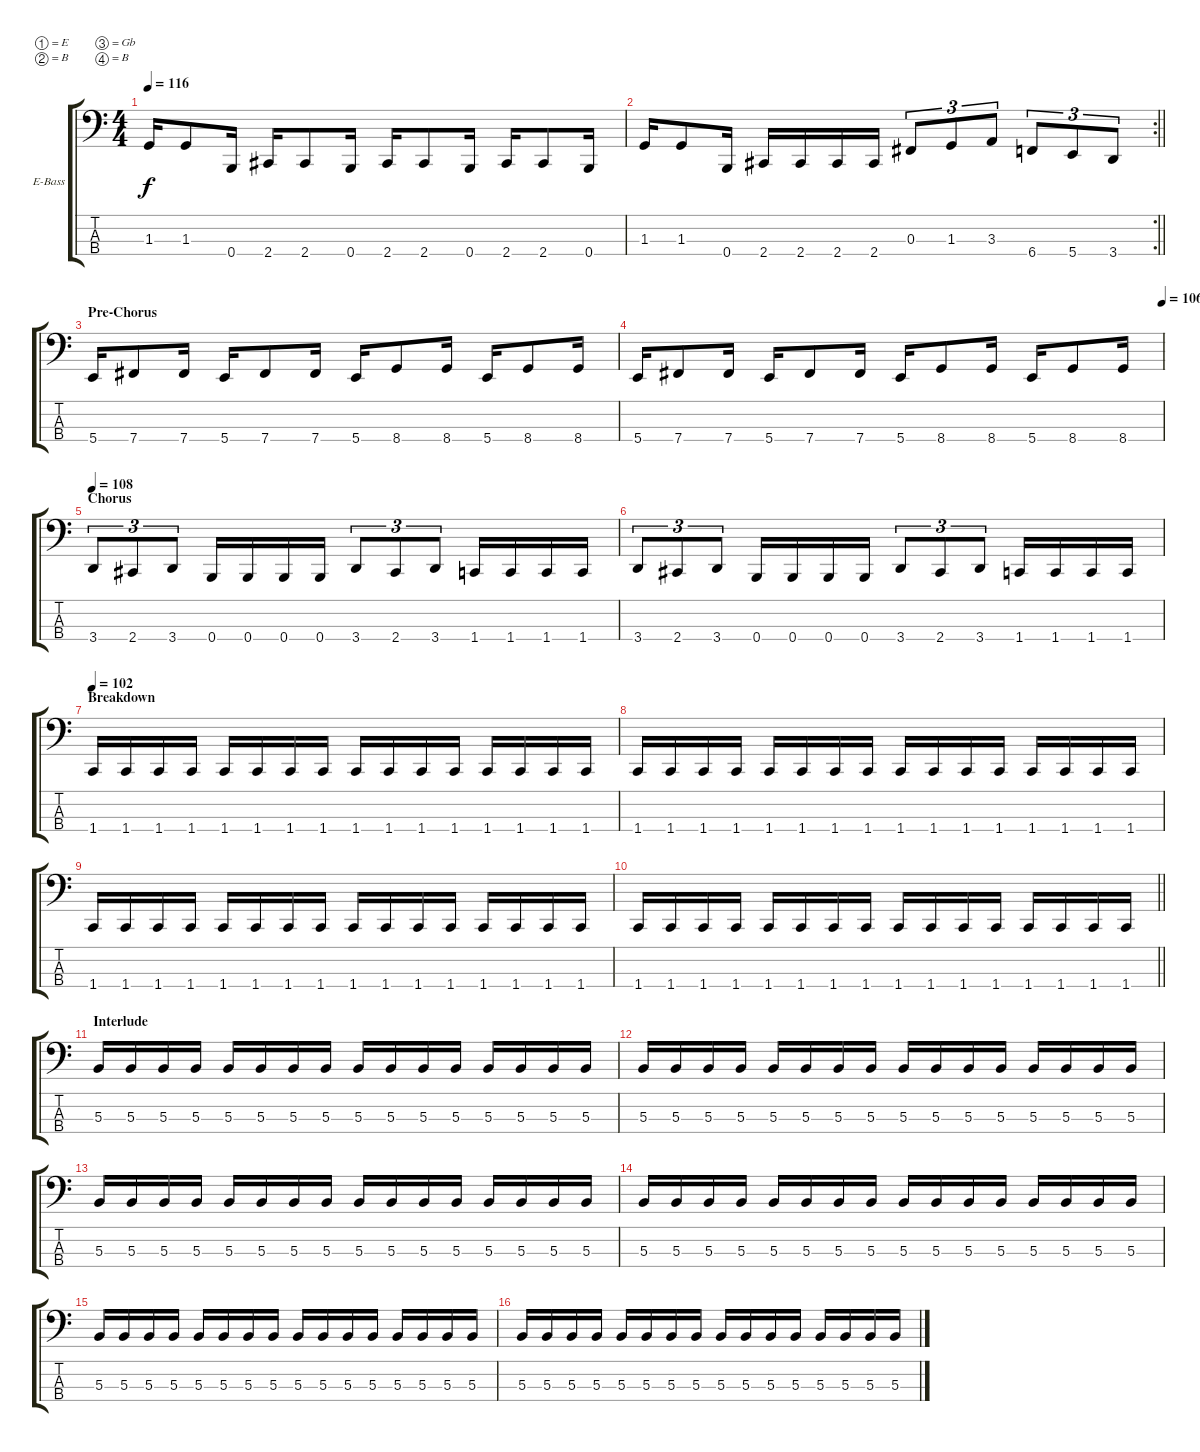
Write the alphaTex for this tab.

\bracketExtendMode groupsimilarinstruments
\firstSystemTrackNameOrientation horizontal
\otherSystemsTrackNameOrientation horizontal
\track ("Adam Duce" "E-Bass") {instrument electricbasspick}
\staff {score tabs}
\tuning (E2 B1 Gb1 B0)
\ts (4 4)
\tempo 116
\clef f4
\ks c
1.3.16{dy f} 1.3.8 0.4.16 2.4.16 2.4.8 0.4.16 2.4.16 2.4.8 0.4.16 2.4.16 2.4.8 0.4.16 |
\rc 2
\barLineRight lightlight
1.3.16 1.3.8 0.4.16 2.4.16 2.4.16 2.4.16 2.4.16 0.3.8{tu (3 2)} 1.3.8{tu (3 2)} 3.3.8{tu (3 2)} 6.4.8{tu (3 2)} 5.4.8{tu (3 2)} 3.4.8{tu (3 2)} |
\section ("" "Pre-Chorus")
5.4.16 7.4.8 7.4.16 5.4.16 7.4.8 7.4.16 5.4.16 8.4.8 8.4.16 5.4.16 8.4.8 8.4.16 |
\tempo (106 1)
5.4.16 7.4.8 7.4.16 5.4.16 7.4.8 7.4.16 5.4.16 8.4.8 8.4.16 5.4.16 8.4.8 8.4.16 |
\section ("" "Chorus")
\tempo 108
3.4.8{tu (3 2)} 2.4.8{tu (3 2)} 3.4.8{tu (3 2)} 0.4.16 0.4.16 0.4.16 0.4.16 3.4.8{tu (3 2)} 2.4.8{tu (3 2)} 3.4.8{tu (3 2)} 1.4.16 1.4.16 1.4.16 1.4.16 |
3.4.8{tu (3 2)} 2.4.8{tu (3 2)} 3.4.8{tu (3 2)} 0.4.16 0.4.16 0.4.16 0.4.16 3.4.8{tu (3 2)} 2.4.8{tu (3 2)} 3.4.8{tu (3 2)} 1.4.16 1.4.16 1.4.16 1.4.16 |
\section ("" "Breakdown")
\tempo 102
1.4.16 1.4.16 1.4.16 1.4.16 1.4.16 1.4.16 1.4.16 1.4.16 1.4.16 1.4.16 1.4.16 1.4.16 1.4.16 1.4.16 1.4.16 1.4.16 |
1.4.16 1.4.16 1.4.16 1.4.16 1.4.16 1.4.16 1.4.16 1.4.16 1.4.16 1.4.16 1.4.16 1.4.16 1.4.16 1.4.16 1.4.16 1.4.16 |
1.4.16 1.4.16 1.4.16 1.4.16 1.4.16 1.4.16 1.4.16 1.4.16 1.4.16 1.4.16 1.4.16 1.4.16 1.4.16 1.4.16 1.4.16 1.4.16 |
\barLineRight lightlight
1.4.16 1.4.16 1.4.16 1.4.16 1.4.16 1.4.16 1.4.16 1.4.16 1.4.16 1.4.16 1.4.16 1.4.16 1.4.16 1.4.16 1.4.16 1.4.16 |
\section ("" "Interlude")
5.3.16 5.3.16 5.3.16 5.3.16 5.3.16 5.3.16 5.3.16 5.3.16 5.3.16 5.3.16 5.3.16 5.3.16 5.3.16 5.3.16 5.3.16 5.3.16 |
5.3.16 5.3.16 5.3.16 5.3.16 5.3.16 5.3.16 5.3.16 5.3.16 5.3.16 5.3.16 5.3.16 5.3.16 5.3.16 5.3.16 5.3.16 5.3.16 |
5.3.16 5.3.16 5.3.16 5.3.16 5.3.16 5.3.16 5.3.16 5.3.16 5.3.16 5.3.16 5.3.16 5.3.16 5.3.16 5.3.16 5.3.16 5.3.16 |
5.3.16 5.3.16 5.3.16 5.3.16 5.3.16 5.3.16 5.3.16 5.3.16 5.3.16 5.3.16 5.3.16 5.3.16 5.3.16 5.3.16 5.3.16 5.3.16 |
5.3.16 5.3.16 5.3.16 5.3.16 5.3.16 5.3.16 5.3.16 5.3.16 5.3.16 5.3.16 5.3.16 5.3.16 5.3.16 5.3.16 5.3.16 5.3.16 |
5.3.16 5.3.16 5.3.16 5.3.16 5.3.16 5.3.16 5.3.16 5.3.16 5.3.16 5.3.16 5.3.16 5.3.16 5.3.16 5.3.16 5.3.16 5.3.16
